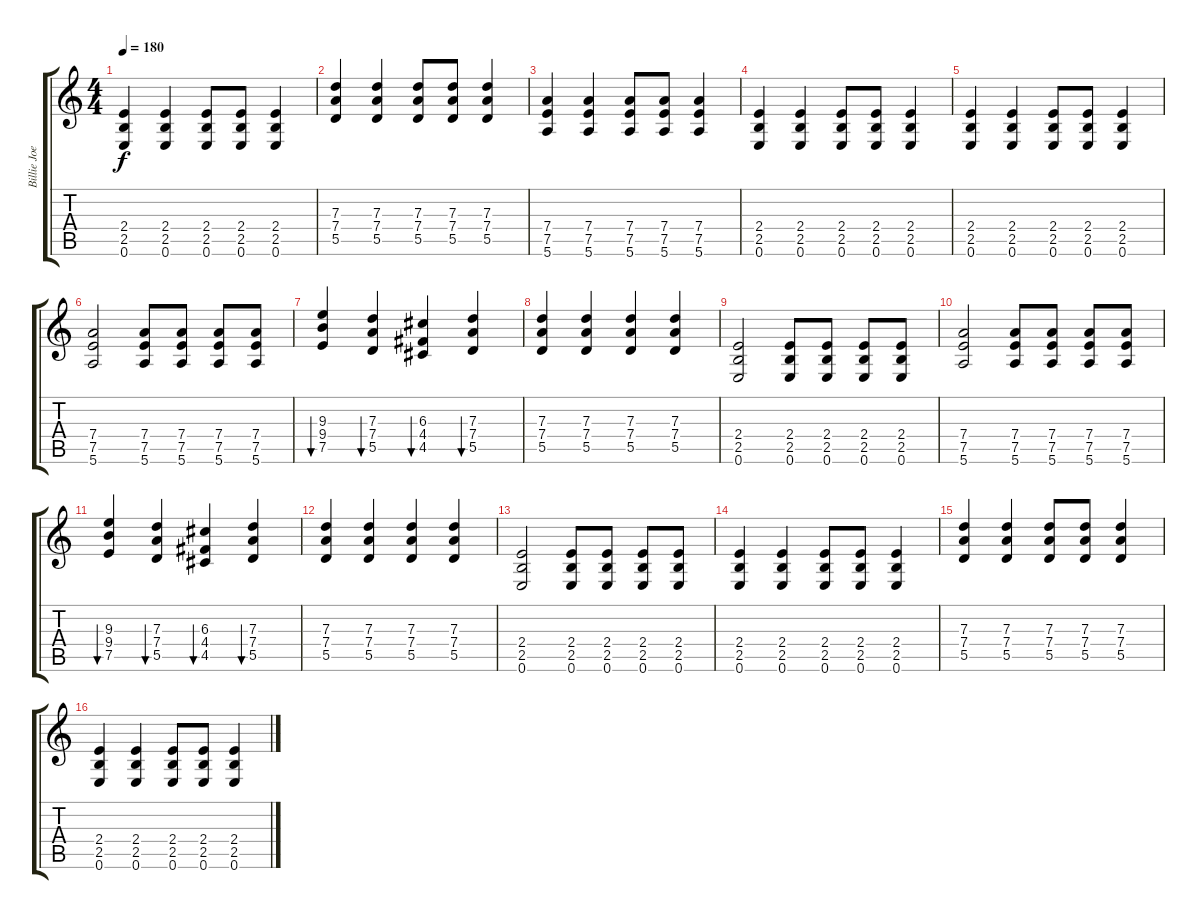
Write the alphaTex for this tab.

\track ("Billie Joe" "Billie Joe") {instrument distortionguitar}
\staff {score tabs}
\tuning (E4 B3 G3 D3 A2 E2) {hide}
\ts (4 4)
\tempo 180
\clef g2
\ks c
(2.4 2.5 0.6).4{dy f} (2.4 2.5 0.6).4 (2.4 2.5 0.6).8 (2.4 2.5 0.6).8 (2.4 2.5 0.6).4 |
(7.3 7.4 5.5).4 (7.3 7.4 5.5).4 (7.3 7.4 5.5).8 (7.3 7.4 5.5).8 (7.3 7.4 5.5).4 |
(7.4 7.5 5.6).4 (7.4 7.5 5.6).4 (7.4 7.5 5.6).8 (7.4 7.5 5.6).8 (7.4 7.5 5.6).4 |
(2.4 2.5 0.6).4 (2.4 2.5 0.6).4 (2.4 2.5 0.6).8 (2.4 2.5 0.6).8 (2.4 2.5 0.6).4 |
(2.4 2.5 0.6).4 (2.4 2.5 0.6).4 (2.4 2.5 0.6).8 (2.4 2.5 0.6).8 (2.4 2.5 0.6).4 |
(7.4 7.5 5.6).2 (7.4 7.5 5.6).8 (7.4 7.5 5.6).8 (7.4 7.5 5.6).8 (7.4 7.5 5.6).8 |
(9.3 9.4 7.5).4{bu 480} (7.3 7.4 5.5).4{bu 240} (6.3 4.4 4.5).4{bu 60} (7.3 7.4 5.5).4{bu 60} |
(7.3 7.4 5.5).4 (7.3 7.4 5.5).4 (7.3 7.4 5.5).4 (7.3 7.4 5.5).4 |
(2.4 2.5 0.6).2 (2.4 2.5 0.6).8 (2.4 2.5 0.6).8 (2.4 2.5 0.6).8 (2.4 2.5 0.6).8 |
(7.4 7.5 5.6).2 (7.4 7.5 5.6).8 (7.4 7.5 5.6).8 (7.4 7.5 5.6).8 (7.4 7.5 5.6).8 |
(9.3 9.4 7.5).4{bu 480} (7.3 7.4 5.5).4{bu 240} (6.3 4.4 4.5).4{bu 60} (7.3 7.4 5.5).4{bu 60} |
(7.3 7.4 5.5).4 (7.3 7.4 5.5).4 (7.3 7.4 5.5).4 (7.3 7.4 5.5).4 |
(2.4 2.5 0.6).2 (2.4 2.5 0.6).8 (2.4 2.5 0.6).8 (2.4 2.5 0.6).8 (2.4 2.5 0.6).8 |
(2.4 2.5 0.6).4 (2.4 2.5 0.6).4 (2.4 2.5 0.6).8 (2.4 2.5 0.6).8 (2.4 2.5 0.6).4 |
(7.3 7.4 5.5).4 (7.3 7.4 5.5).4 (7.3 7.4 5.5).8 (7.3 7.4 5.5).8 (7.3 7.4 5.5).4 |
(2.4 2.5 0.6).4 (2.4 2.5 0.6).4 (2.4 2.5 0.6).8 (2.4 2.5 0.6).8 (2.4 2.5 0.6).4
